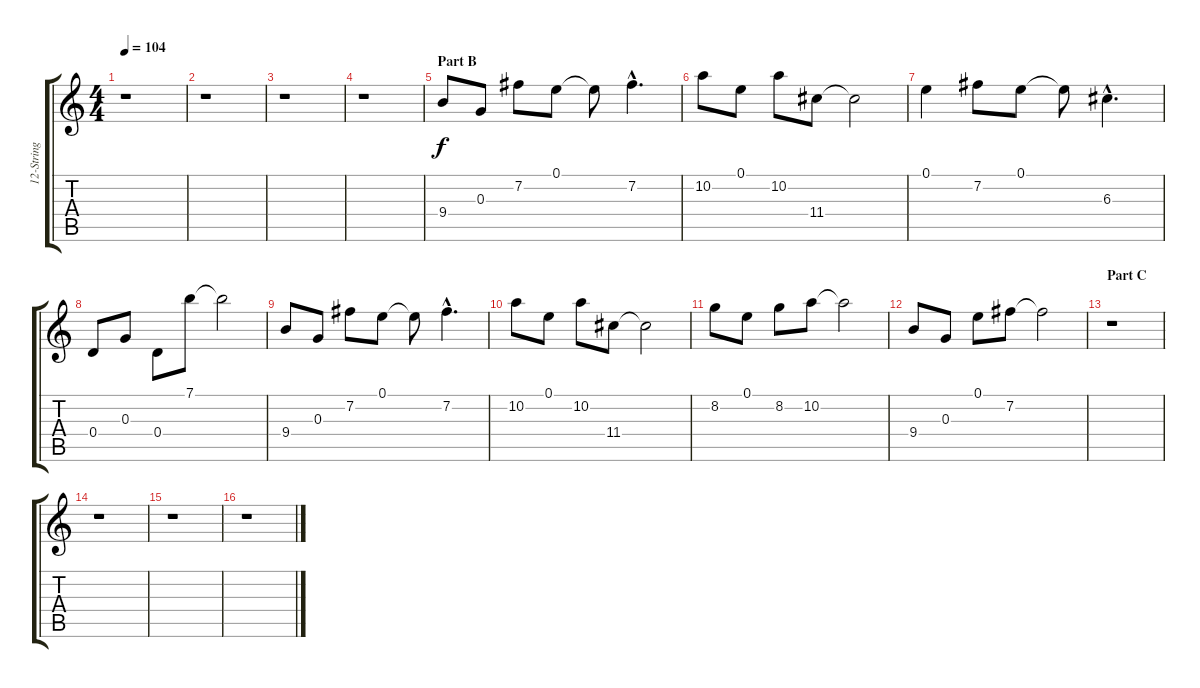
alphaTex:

\track ("12-String Guitar (Die)" "12-String ") {instrument acousticguitarsteel}
\staff {score tabs}
\tuning (E4 B3 G3 D3 A2 E2) {hide}
\ts (4 4)
\tempo 104
\clef g2
\ks c
r.1{dy f} |
r.1 |
r.1 |
r.1 |
\section ("" "Part B")
9.4.8 0.3.8 7.2.8 0.1.8 0.1{t}.8 7.2{hac}.4{d} |
10.2.8 0.1.8 10.2.8 11.4.8 11.4{t}.2 |
0.1.4 7.2.8 0.1.8 0.1{t}.8 6.3{hac}.4{d} |
0.4.8 0.3.8 0.4.8 7.1.8 7.1{t}.2 |
9.4.8 0.3.8 7.2.8 0.1.8 0.1{t}.8 7.2{hac}.4{d} |
10.2.8 0.1.8 10.2.8 11.4.8 11.4{t}.2 |
8.2.8 0.1.8 8.2.8 10.2.8 10.2{t}.2 |
9.4.8 0.3.8 0.1.8 7.2.8 7.2{t}.2 |
\section ("" "Part C")
r.1 |
r.1 |
r.1 |
r.1
